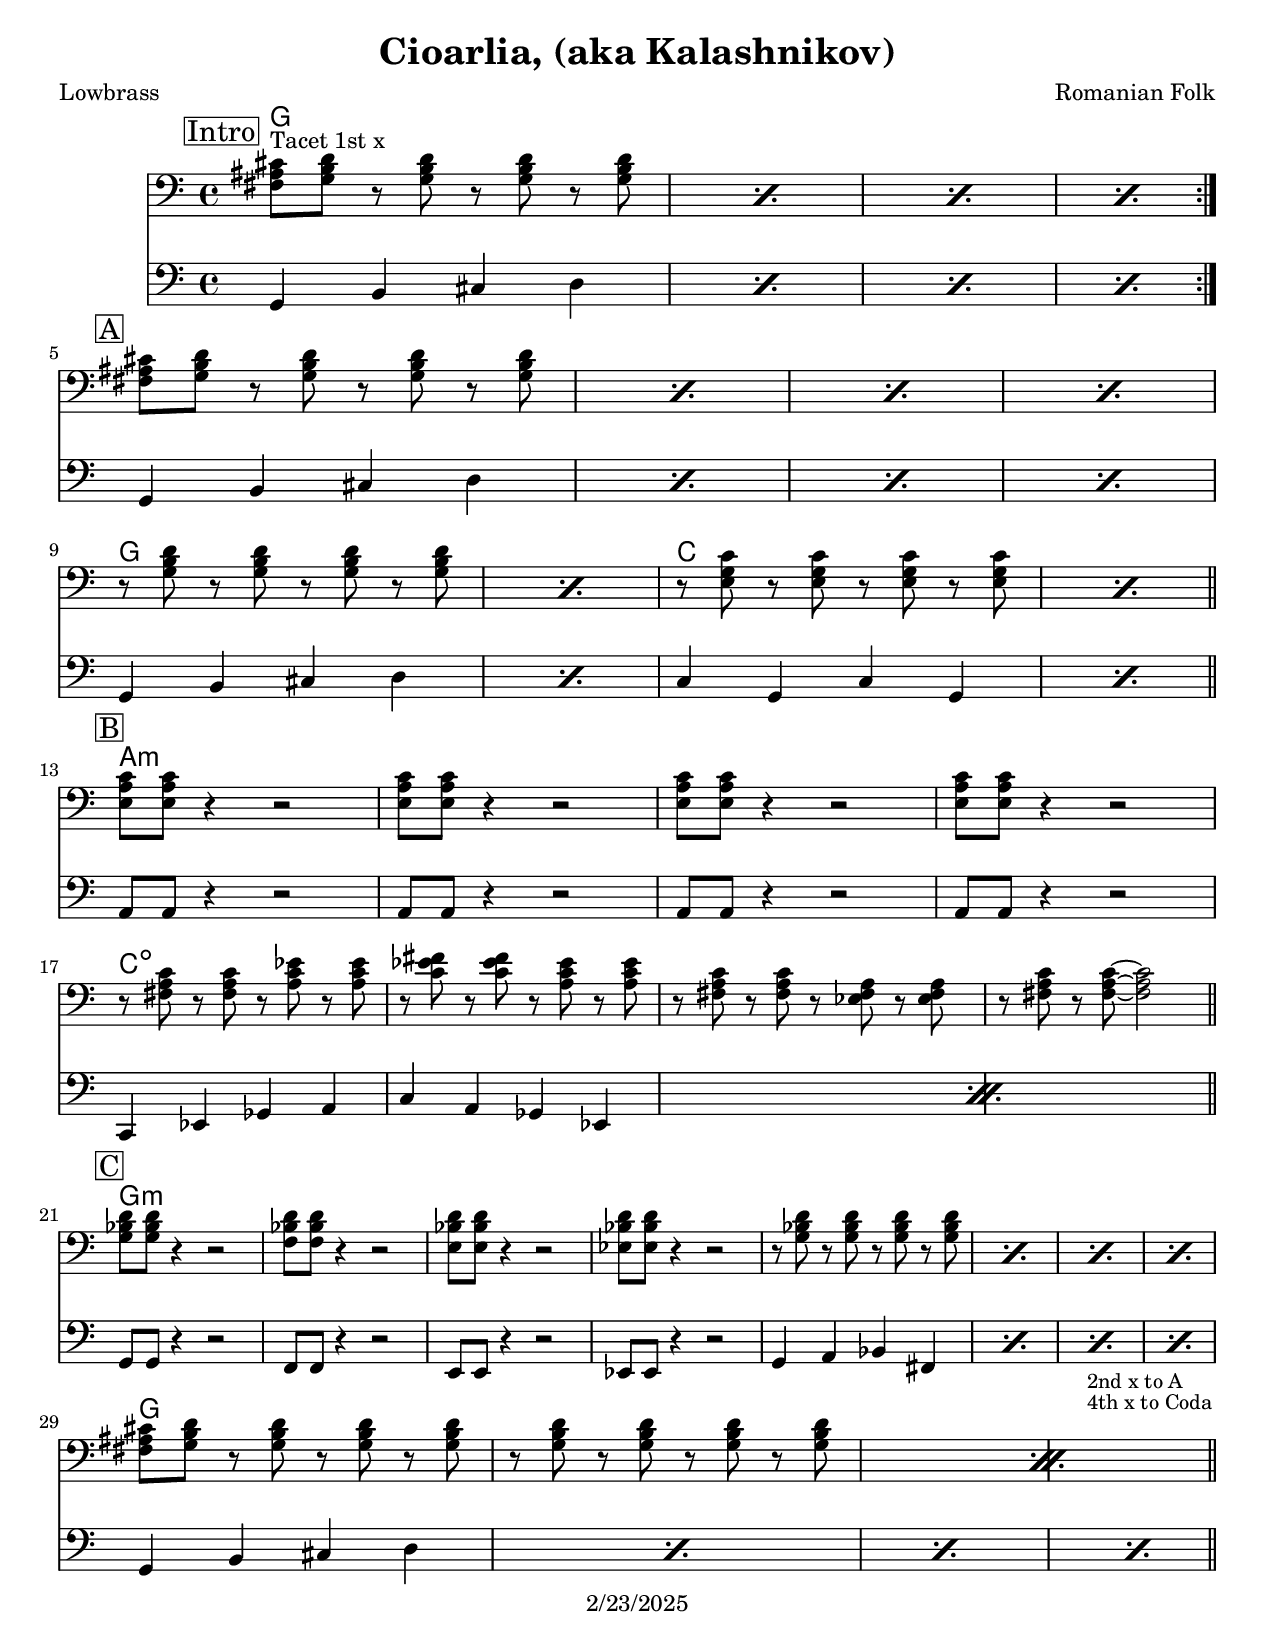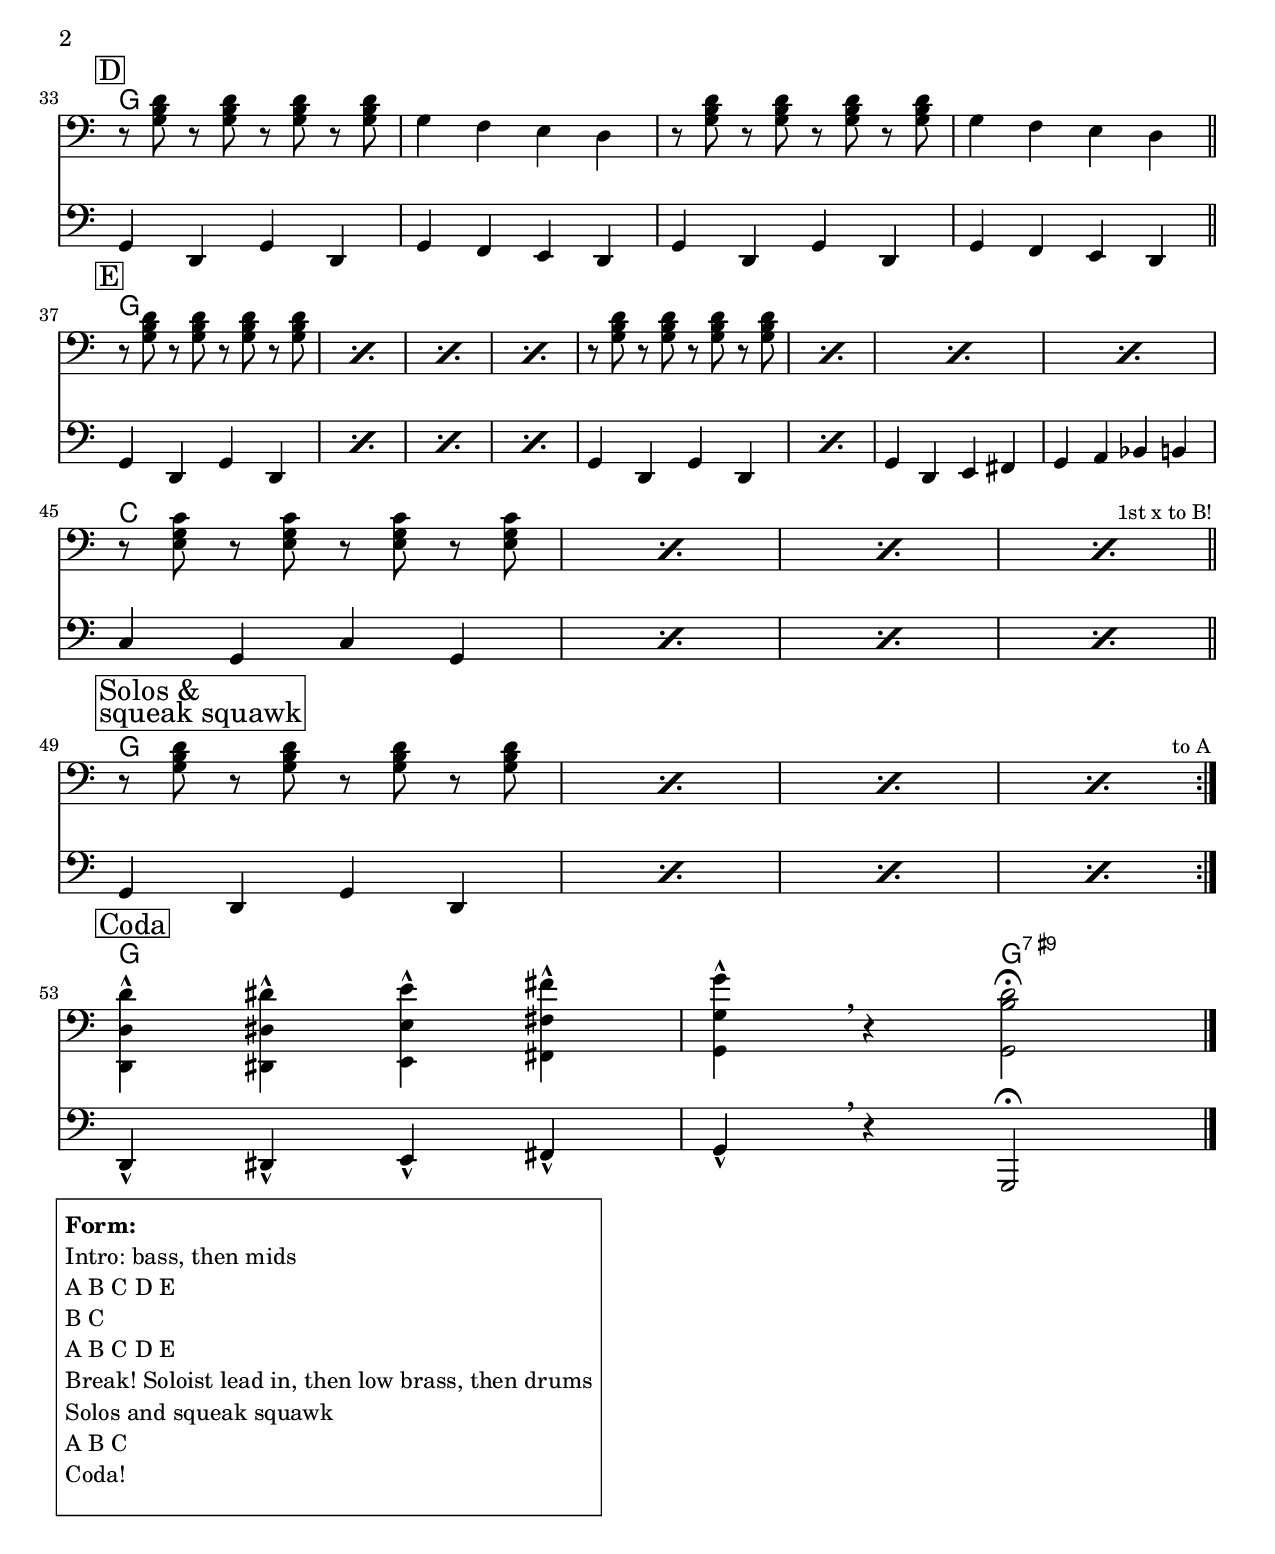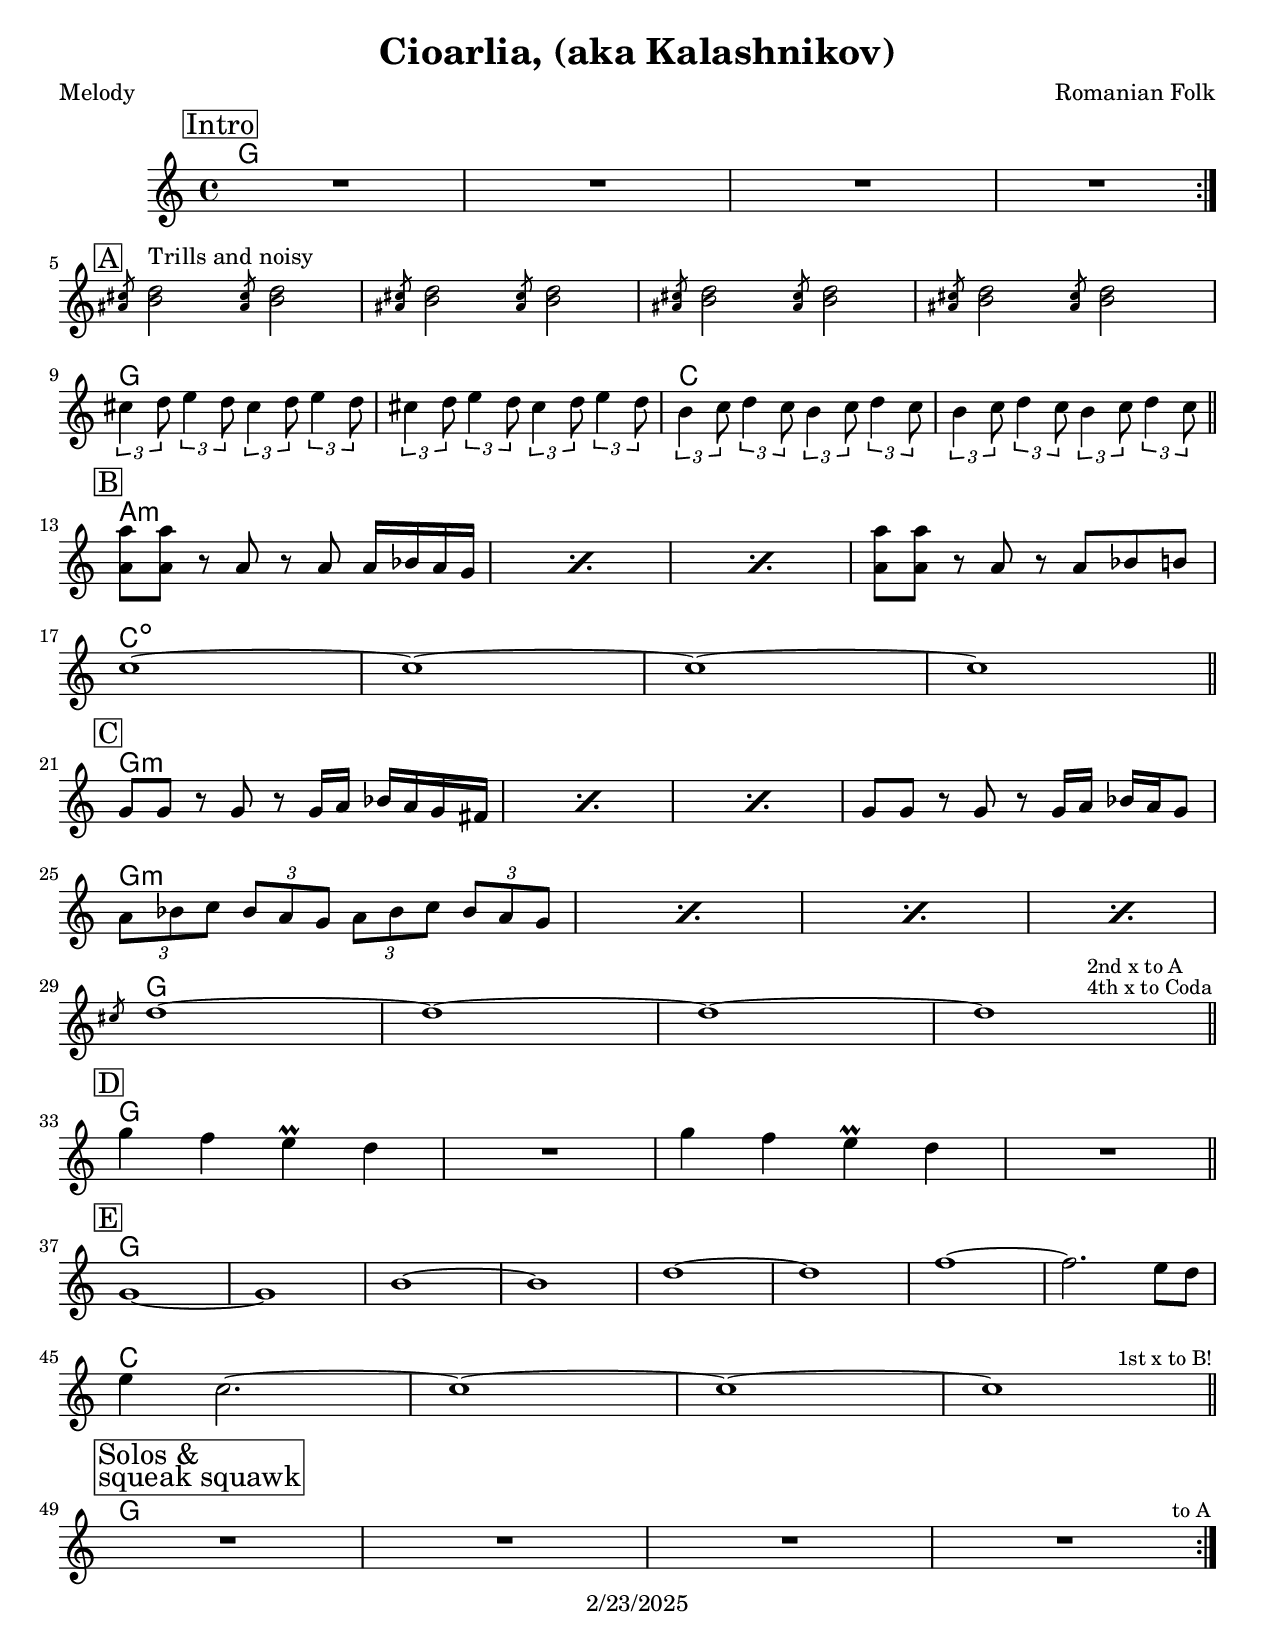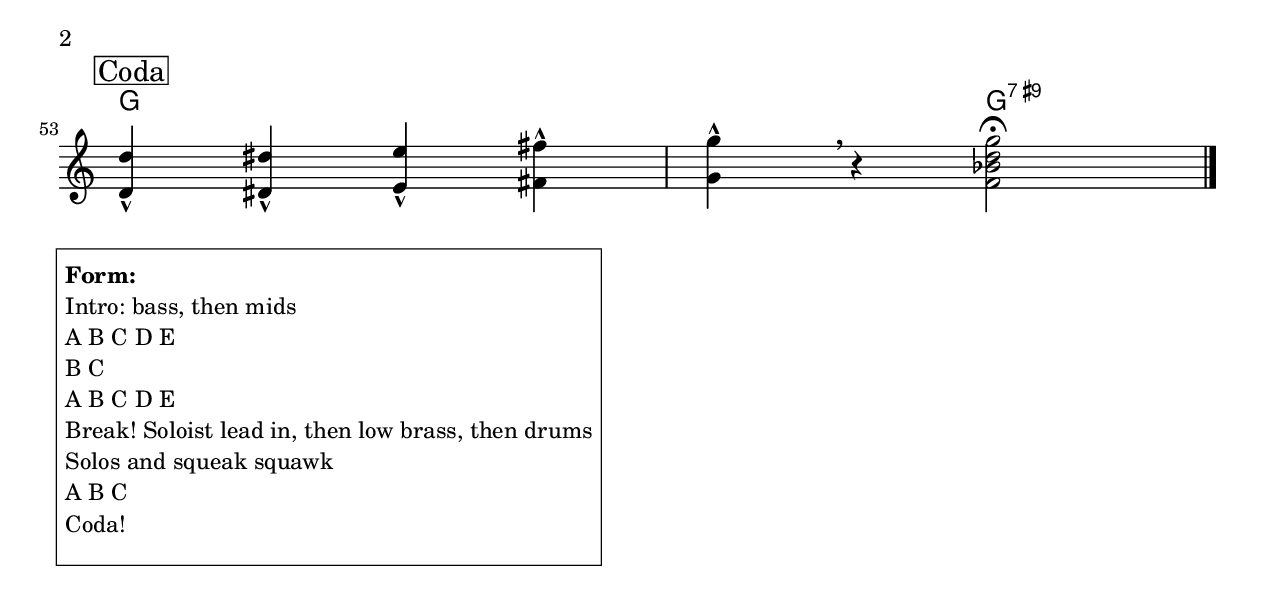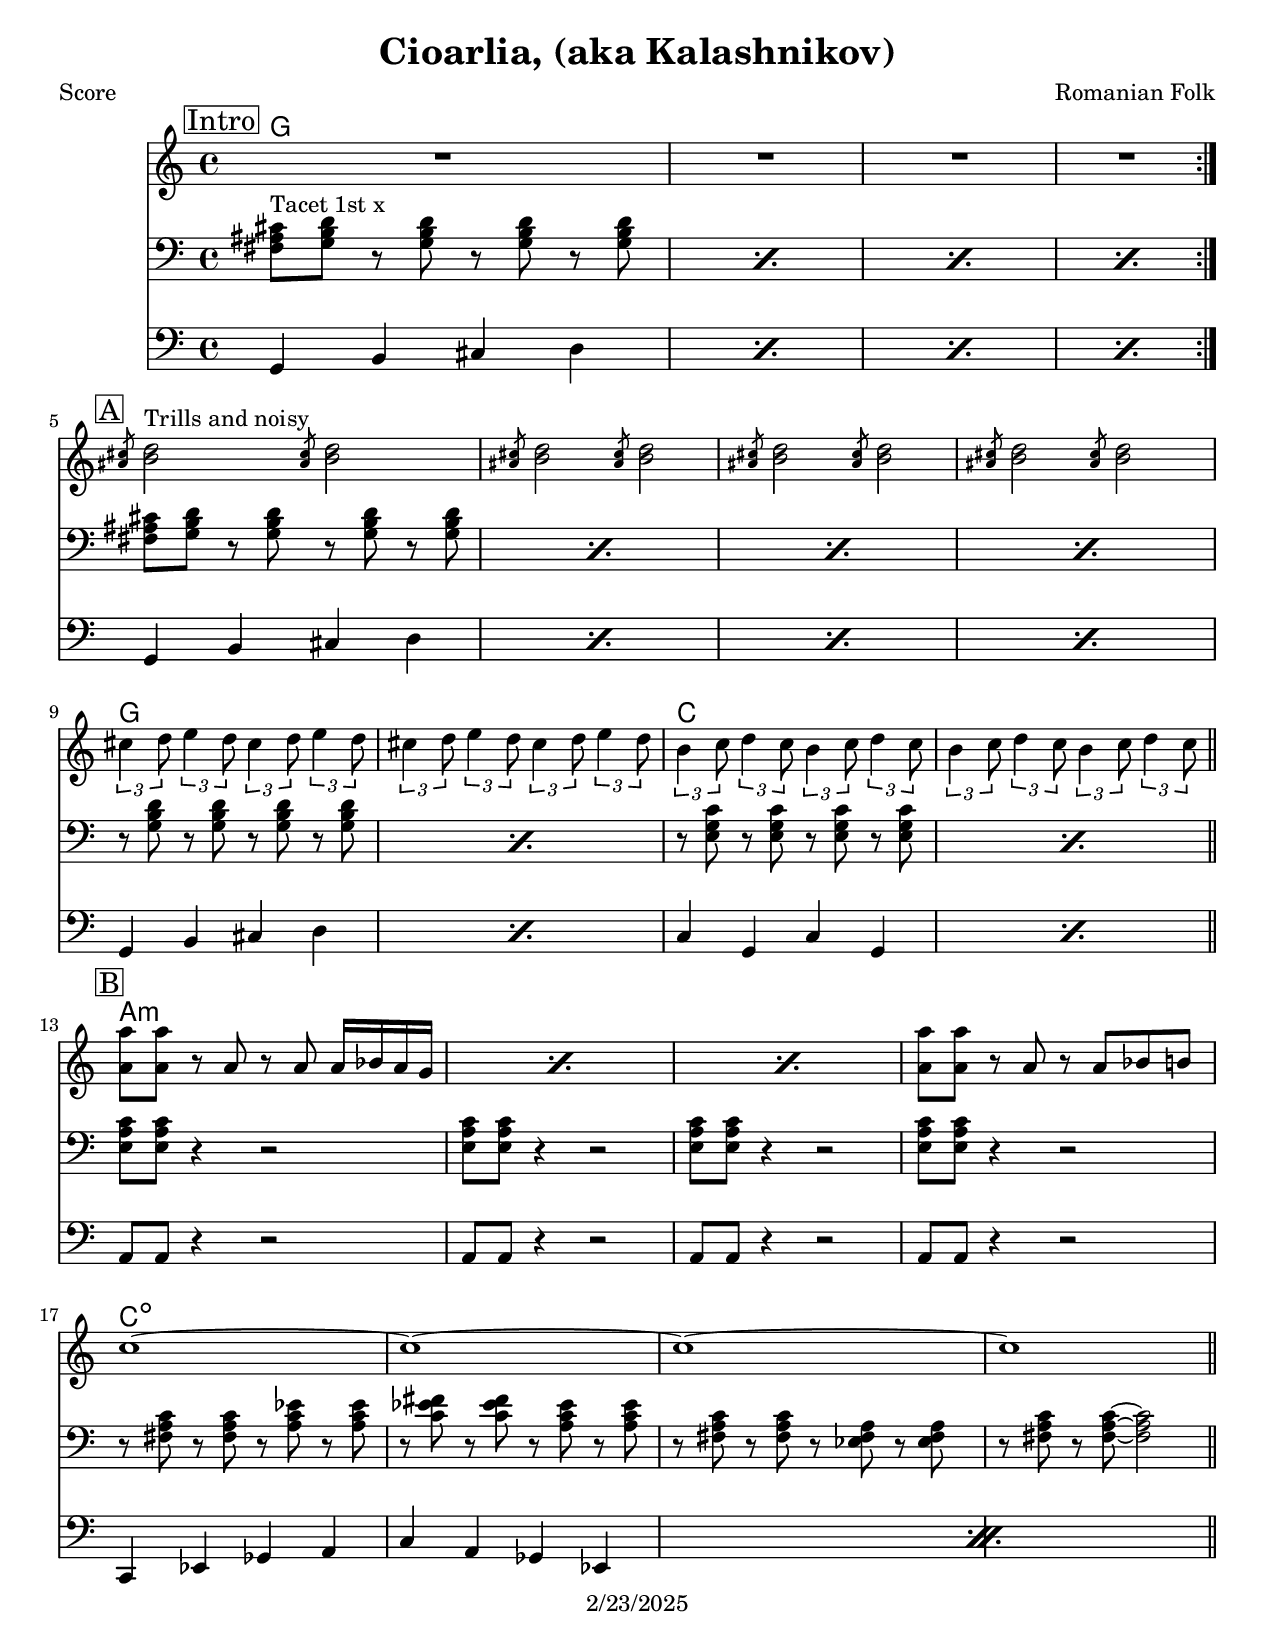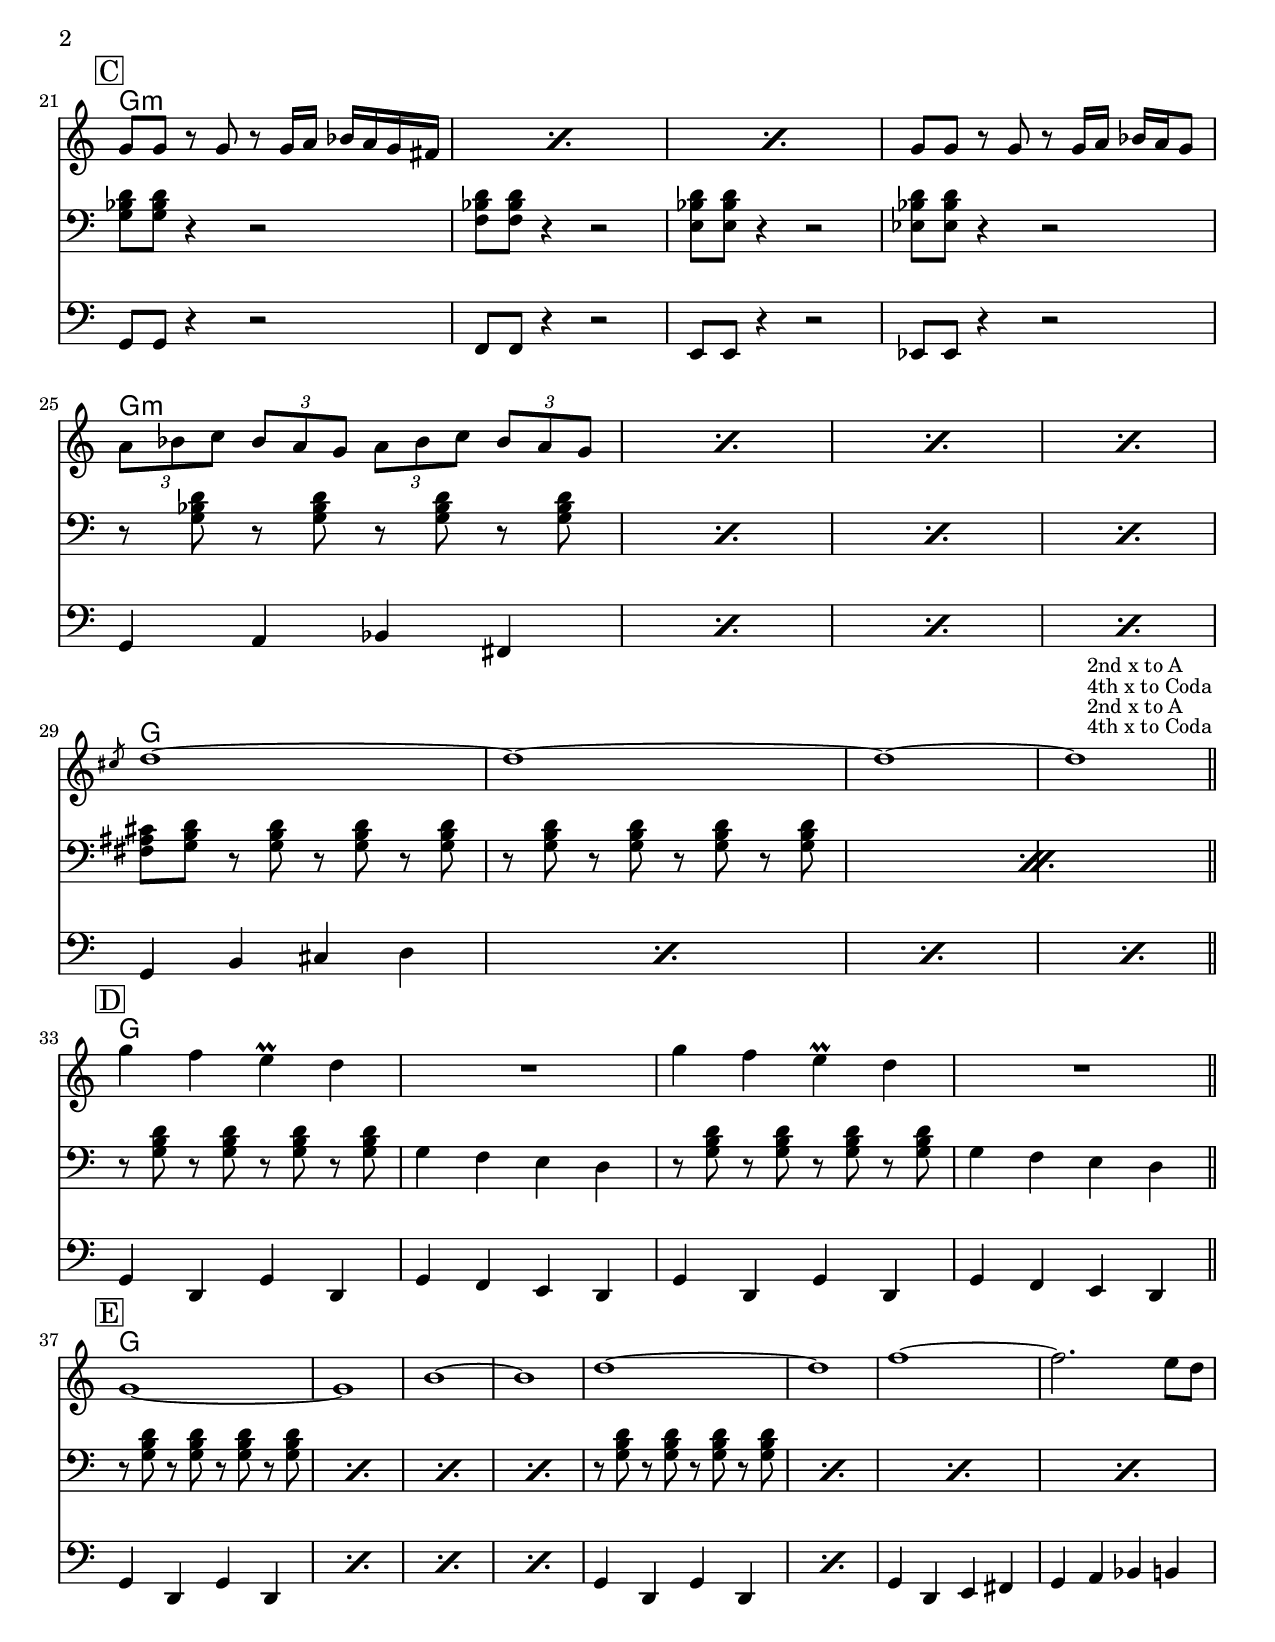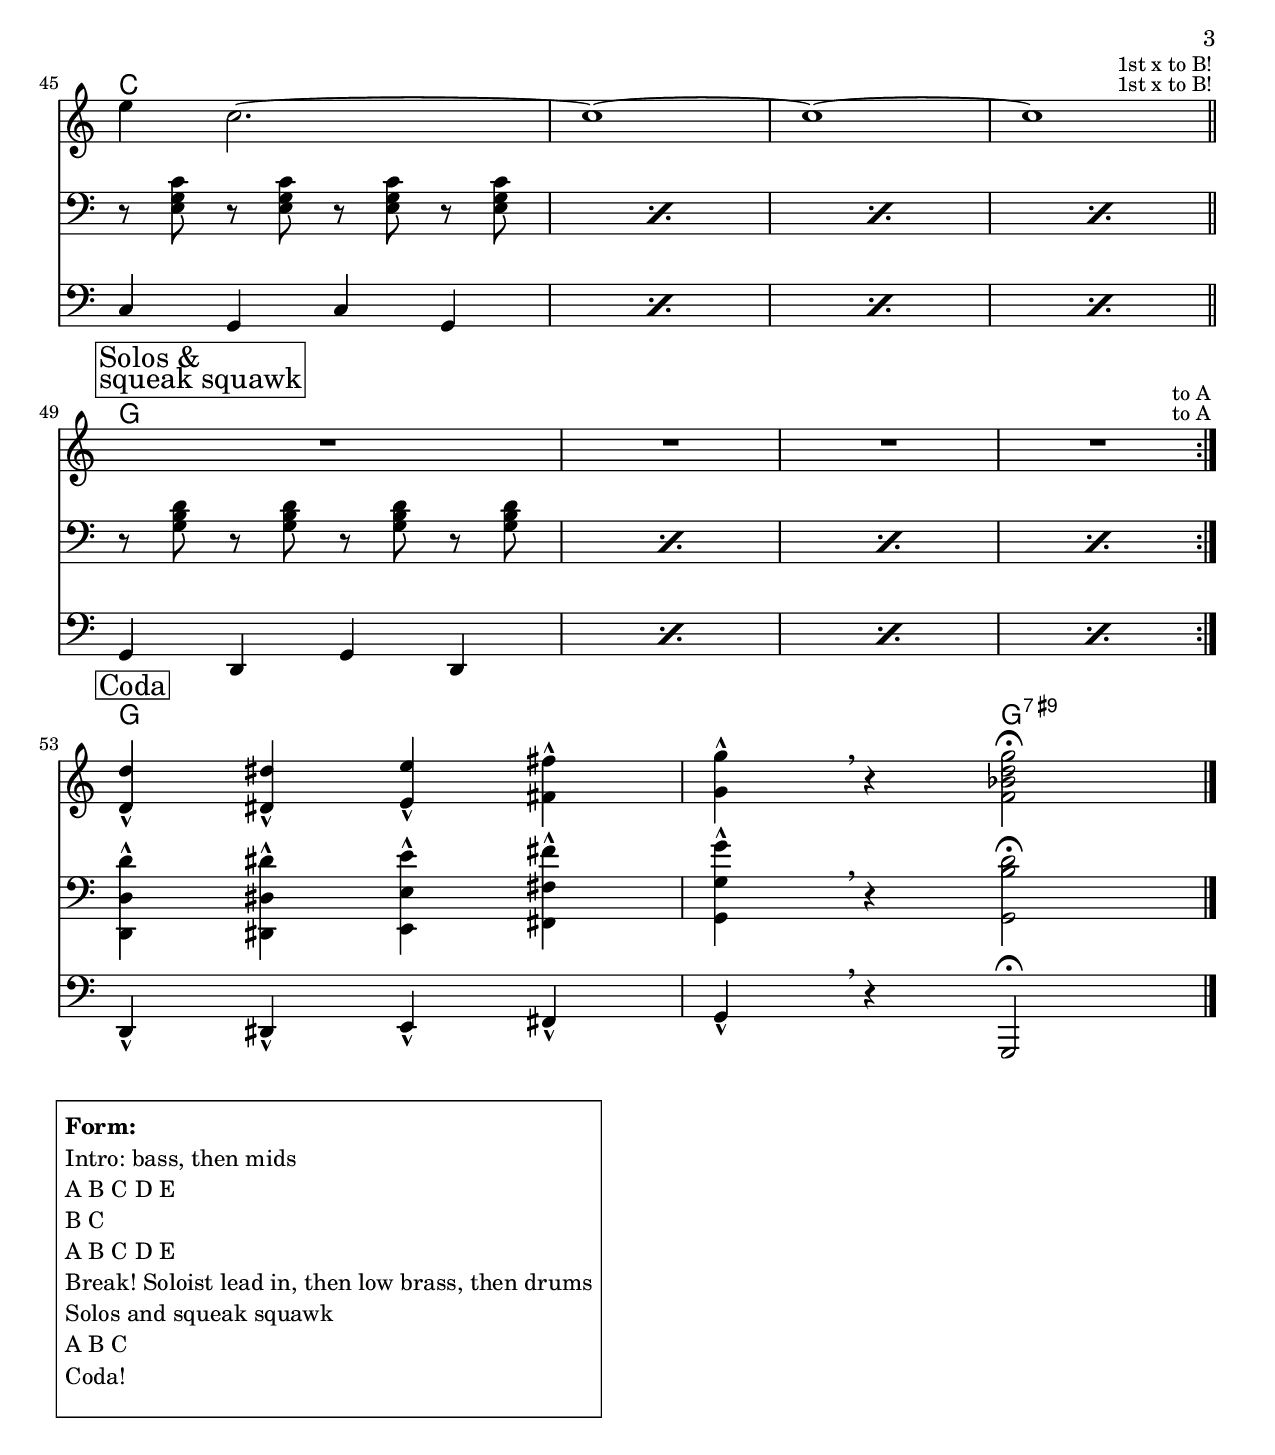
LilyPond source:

\version "2.24.4"

\header {
	title = "Cioarlia, (aka Kalashnikov)"
	composer = "Romanian Folk"
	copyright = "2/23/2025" %date of latest edits
}
\paper {
  #(set-paper-size "letter")
  }

the_form = %Form
	\markup { \box \column {
	\line { " " }
	\line { \bold " Form: " }
	\line { " Intro: bass, then mids " }
	\line { " A B C D E " }
	\line { " B C " }
	\line { " A B C D E " }
	\line { " Break! Soloist lead in, then low brass, then drums " }
	\line { " Solos and squeak squawk " }
	\line { " A B C " }
	\line { " Coda! " }
	\line { " " }
	}}

test = { \relative c' { \tempo 4 = 80 
	\repeat volta 2 {
	}
}
}

%{ ornament conventions, a/o 10/2017
%	\prall		regular up ornament, metric
%	\lineprall	quick, nonmetric up ornament		(was \mordent)
%	\mordent	regular down ornament, nonmetric	(was \upbow)
%	\prallprall	consecutive up ornaments, metric
%   \trill		trill
%	\turn		turn of some sort
%}

%{ split part:
%	<<
%		{ c8 d e f g f e d | c1 | }
%	\\
%		{ c,2 d8 e f g | c4 g e c | }
%	>>
%}

%{ modified volta spanners:
%	\repeat volta 4 {
%		c4 c c c | d4 d d d | e4 e e e |
%	}
%	\set Score.repeatCommands = #'((volta "1,3"))                               % gives custom volta spanner
%	    { f4 f g g  | }
%	\set Score.repeatCommands = #'((volta #f) (volta "2,4") end-repeat)         % ends the 1st spanner, gives custom volta spanner and a repeat back
%			{ f8 f f f g a b c | }
%	\set Score.repeatCommands = #'((volta #f))                                  % ends 2nd spanner
%}

%{ modified notes:
%   small notes:     \magnifyMusic #0.75 { ... }
%   slash notation:  \improvisationOn \omit Stem 
%}

melody = { \relative c'' { 

	\mark \markup { \box "Intro" }
	\repeat volta 2 {
    R1*4
	}
\break

	\mark \markup { \box "A" }
    \slashedGrace <ais cis>8 <b d>2^"Trills and noisy" \slashedGrace <ais cis>8 <b d>2 |
    \slashedGrace <ais cis>8 <b d>2 \slashedGrace <ais cis>8 <b d>2 |
    \slashedGrace <ais cis>8 <b d>2 \slashedGrace <ais cis>8 <b d>2 |
    \slashedGrace <ais cis>8 <b d>2 \slashedGrace <ais cis>8 <b d>2 |
\break

  \tuplet 3/2 { cis4 d8 } \tuplet 3/2 { e4 d8 } \tuplet 3/2 { cis4 d8 } \tuplet 3/2 { e4 d8 } |
  \tuplet 3/2 { cis4 d8 } \tuplet 3/2 { e4 d8 } \tuplet 3/2 { cis4 d8 } \tuplet 3/2 { e4 d8 } |
  % busy version, ala Fanfare Ciocarlia
  % \tuplet 3/2 { cis4 d8 } \tuplet 3/2 { e4 d8 }  cis8 g'16 fis  e16 d cis c |
  % b8 c  d\prall^\markup { \italic \tiny "like 4 16ths" } d16 c  b8 c  d\prall d16 c |
  % b8 c  d\prall d16 c  b16 c d dis e fis g gis |
  \tuplet 3/2 { b4 c8 } \tuplet 3/2 { d4 c8 }  \tuplet 3/2 { b4 c8 } \tuplet 3/2 { d4 c8 }  |
  \tuplet 3/2 { b4 c8 } \tuplet 3/2 { d4 c8 }  \tuplet 3/2 { b4 c8 } \tuplet 3/2 { d4 c8 }  |
  \bar "||"
\break

	\mark \markup { \box "B" }
  \repeat percent 3 {
    <a a'>8 <a a'> r a r a a16 bes a g | 
  }
  <a a'>8 <a a'> r a r a bes b  | 

\break
  c1~ | c~ | c~ | c |

  \bar "||"
\break


	\mark \markup { \box "C" }
  \repeat percent 3 {
    g8 g r g r g16 a bes a g fis |
  }
  g8 g r g r g16 a bes a g8 |
 
\break
  \repeat percent 4 {
    \tuplet 3/2 { a8 bes c } \tuplet 3/2 { bes8 a g } \tuplet 3/2 { a8 bes c } \tuplet 3/2 { bes8 a g } |
  }
\break
  \slashedGrace cis8 d1~ | d~ | d~ | d |
\textEndMark \markup { \small \column { "2nd x to A" "4th x to Coda" } } 
  \bar "||"
\break

	\mark \markup { \box "D" }
    g4 f e\prall d | R1 |
    g4 f e\prall d | R1 |
  \bar "||"
\break

	\mark \markup { \box "E" }
  g,1~ | g | b~ | b | 
  d1~ | d | f~ | f2. e8 d |
\break

  e4 c2.~ | c1~ | c~ | c |
\textEndMark \markup { \small "1st x to B!" } 
\bar "||"
\break

	\mark \markup { \box \column {"Solos &" "squeak squawk" } }
  \repeat volta 2 {
    R1*4
  }
\textEndMark \markup { \small "to A" } 
\break

	\mark \markup { \box "Coda" }
  <d, d'>4-^ <dis dis'>-^ <e e'>-^ <fis fis'>-^ | <g g'>-^ \breathe r <f bes d g>2 \fermata \bar "|."   


}}

midbrass = { \relative c { 

	\mark \markup { \box "Intro" }
	\repeat volta 2 {
    \repeat percent 4 {
      <fis ais cis>8^"Tacet 1st x" <g b d> r <g b d> r <g b d> r <g b d> | 
    }
	}
\break

	\mark \markup { \box "A" }
  \grace s8 
    \repeat percent 4 {
      <fis ais cis>8 <g b d> r <g b d> r <g b d> r <g b d> | 
    }
\break

    \repeat percent 2 {
      r8 <g b d> r <g b d> r <g b d> r <g b d> | 
    }
    \repeat percent 2 {
      r8 <e g c> r <e g c> r <e g c> r <e g c> | 
    } \bar "||"
\break

	\mark \markup { \box "B" }
    <e a c>8 <e a c> r4 r2 | <e a c>8 <e a c> r4 r2 | <e a c>8 <e a c> r4 r2 | <e a c>8 <e a c> r4 r2 | 
\break
  r8 <fis a c> r <fis a c> r <a c ees> r <a c ees> |
  r8 <c ees fis> r <c ees fis> r <a c ees> r <a c ees> |
  r8 <fis a c> r <fis a c> r <ees fis a> r <ees fis a> |
  r8 <fis a c> r <fis a c>~ <fis a c>2 |
  \bar "||"
\break

	\mark \markup { \box "C" }
    <g bes d>8 <g bes d> r4 r2 | <f bes d>8 <f bes d> r4 r2 | <e bes' d>8 <e bes' d> r4 r2 | <ees bes' d>8 <ees bes' d> r4 r2 | 
    \repeat percent 4 {
      r8 <g bes d> r <g bes d> r <g bes d> r <g bes d> | 
    }
\break
  \grace s8 
    \repeat percent 2 {
      <fis ais cis>8 <g b d> r <g b d> r <g b d> r <g b d> | 
      r8 <g b d> r <g b d> r <g b d> r <g b d> | 
    }
\textEndMark \markup { \small \column { "2nd x to A" "4th x to Coda" } } 
  \bar "||"
\break

	\mark \markup { \box "D" }

    r8 <g b d> r <g b d> r <g b d> r <g b d> | g4 f e d |
    r8 <g b d> r <g b d> r <g b d> r <g b d> | g4 f e d |
  \bar "||"
\break

	\mark \markup { \box "E" }
    \repeat percent 4 {
      r8 <g b d> r <g b d> r <g b d> r <g b d> | 
    }
    \repeat percent 4 {
      r8 <g b d> r <g b d> r <g b d> r <g b d> | 
    }
\break
    \repeat percent 4 {
      r8 <e g c> r <e g c> r <e g c> r <e g c> | 
    }
\textEndMark \markup { \small "1st x to B!" } 
\bar "||"
\break

	\mark \markup { \box \column {"Solos &" "squeak squawk" } }
  \repeat volta 2 {
    \repeat percent 4 {
      r8 <g b d> r <g b d> r <g b d> r <g b d> | 
    }
  }
\textEndMark \markup { \small "to A" } 
\break

	\mark \markup { \box "Coda" }
  <d, d' d'>4-^ <dis dis' dis'>-^ <e e' e'>-^ <fis fis' fis'>-^ | <g g' g'>-^ \breathe r <g b' d>2 \fermata \bar "|."  


  
}}

bass = { \relative c { 

	\mark \markup { \box "Intro" }
	\repeat volta 2 {
    \repeat percent 4 {
      g4 b cis d |    
    }
	}
\break


	\mark \markup { \box "A" }
  \grace s8 
    \repeat percent 4 {
      g,4 b cis d |    
    }
    \repeat percent 2 {
      g,4 b cis d |    
    }
    \repeat percent 2 {
      c4 g c g |    
    } \bar "||"
\break

	\mark \markup { \box "B" }
    a8 a r4 r2 | a8 a r4 r2 | a8 a r4 r2 | a8 a r4 r2 | 
\break
  \repeat percent 2 {
    c,4 ees ges a | c a ges ees | 
  }
  \bar "||"
\break

	\mark \markup { \box "C" }
    g8 g r4 r2 | f8 f r4 r2 | e8 e r4 r2 | ees8 ees r4 r2 | 
    \repeat percent 4 {
      g4 a bes fis |
    }
\break
  \grace s8 
    \repeat percent 4 {
      g4 b cis d |    
    }
  \bar "||"
\break

	\mark \markup { \box "D" }
    g, d g d | g4 f e d |
    g d g d | g4 f e d |
  \bar "||"
\break

	\mark \markup { \box "E" }
    \repeat percent 4 {
      g4 d g d |    
    }
    \repeat percent 2 {
      g4 d g d |    
    }
    g d e fis | g a bes b |
\break
    \repeat percent 4 {
      c4 g c g | 
    }
\bar "||"
\break

	\mark \markup { \box \column {"Solos &" "squeak squawk" } }
  \repeat volta 2 {
    \repeat percent 4 {
      g4 d g d |    
    }
  }
\break

	\mark \markup { \box "Coda" }
  d4-^ dis-^ e-^ fis-^ | g-^ \breathe r g,2 \fermata \bar "|."  



}}

changes = { \chordmode {

% Intro
g1 | g | g | g |

% A
g1 | g | g | g |
g1 | g | c | c |

% B
a1:min | a:min | a:min | a:min |
c1:dim | c:dim | c:dim | c:dim |

% C
g1:min | g:min | g:min | g:min |
g1:min | g:min | g:min | g:min |
g1 | g | g | g |

% D
g1 | g | g | g |

% E
g1 | g | g | g |
g1 | g | g | g |
c1 | c | c | c |

% Solos & squeak squawk
g1 | g | g | g |

% Coda
g1 | g2 g:7.9+ |

}}

\book {
	\bookOutputSuffix "score"
  \header { poet = "Score" }
	\score {
    <<
      \new ChordNames {
        \set chordChanges = ##t
        \changes
      }
      \new Staff { \clef treble
        \melody
      }
      \new Staff { \clef bass
        \midbrass
      }
      \new Staff { \clef bass
        \bass
      }
    >>
	}
	\the_form
}
\book {
	\bookOutputSuffix "melody"
  \header { poet = "Melody" }
	\score {
    <<
      \new ChordNames {
        \set chordChanges = ##t
        \changes
      }
      \new Staff { \clef treble
        \melody
      }
    >>
	}
	\the_form
}
\book {
	\bookOutputSuffix "lowbrass"
  \header { poet = "Lowbrass" }
	\score {
    <<
      \new ChordNames {
        \set chordChanges = ##t
        \changes
      }
      \new Staff { \clef bass
        \midbrass
      }
      \new Staff { \clef bass
        \bass
      }
    >>
	}
	\the_form
}
%{
\book {
	\score {
		<<
			\new Staff {
				\set Staff.midiInstrument = #"trumpet" \unfoldRepeats
				\trumpet
			}
		\new Staff {
			\set Staff.midiInstrument = #"trumpet" \unfoldRepeats
			\midbrass
		}
		>>
		\midi { }
	}
}
\book {
	\score {
		<<
			\new Staff {
				\set Staff.midiInstrument = #"trumpet" \unfoldRepeats
				\test
			}
		>>
		\midi { }
	}
}
%}
